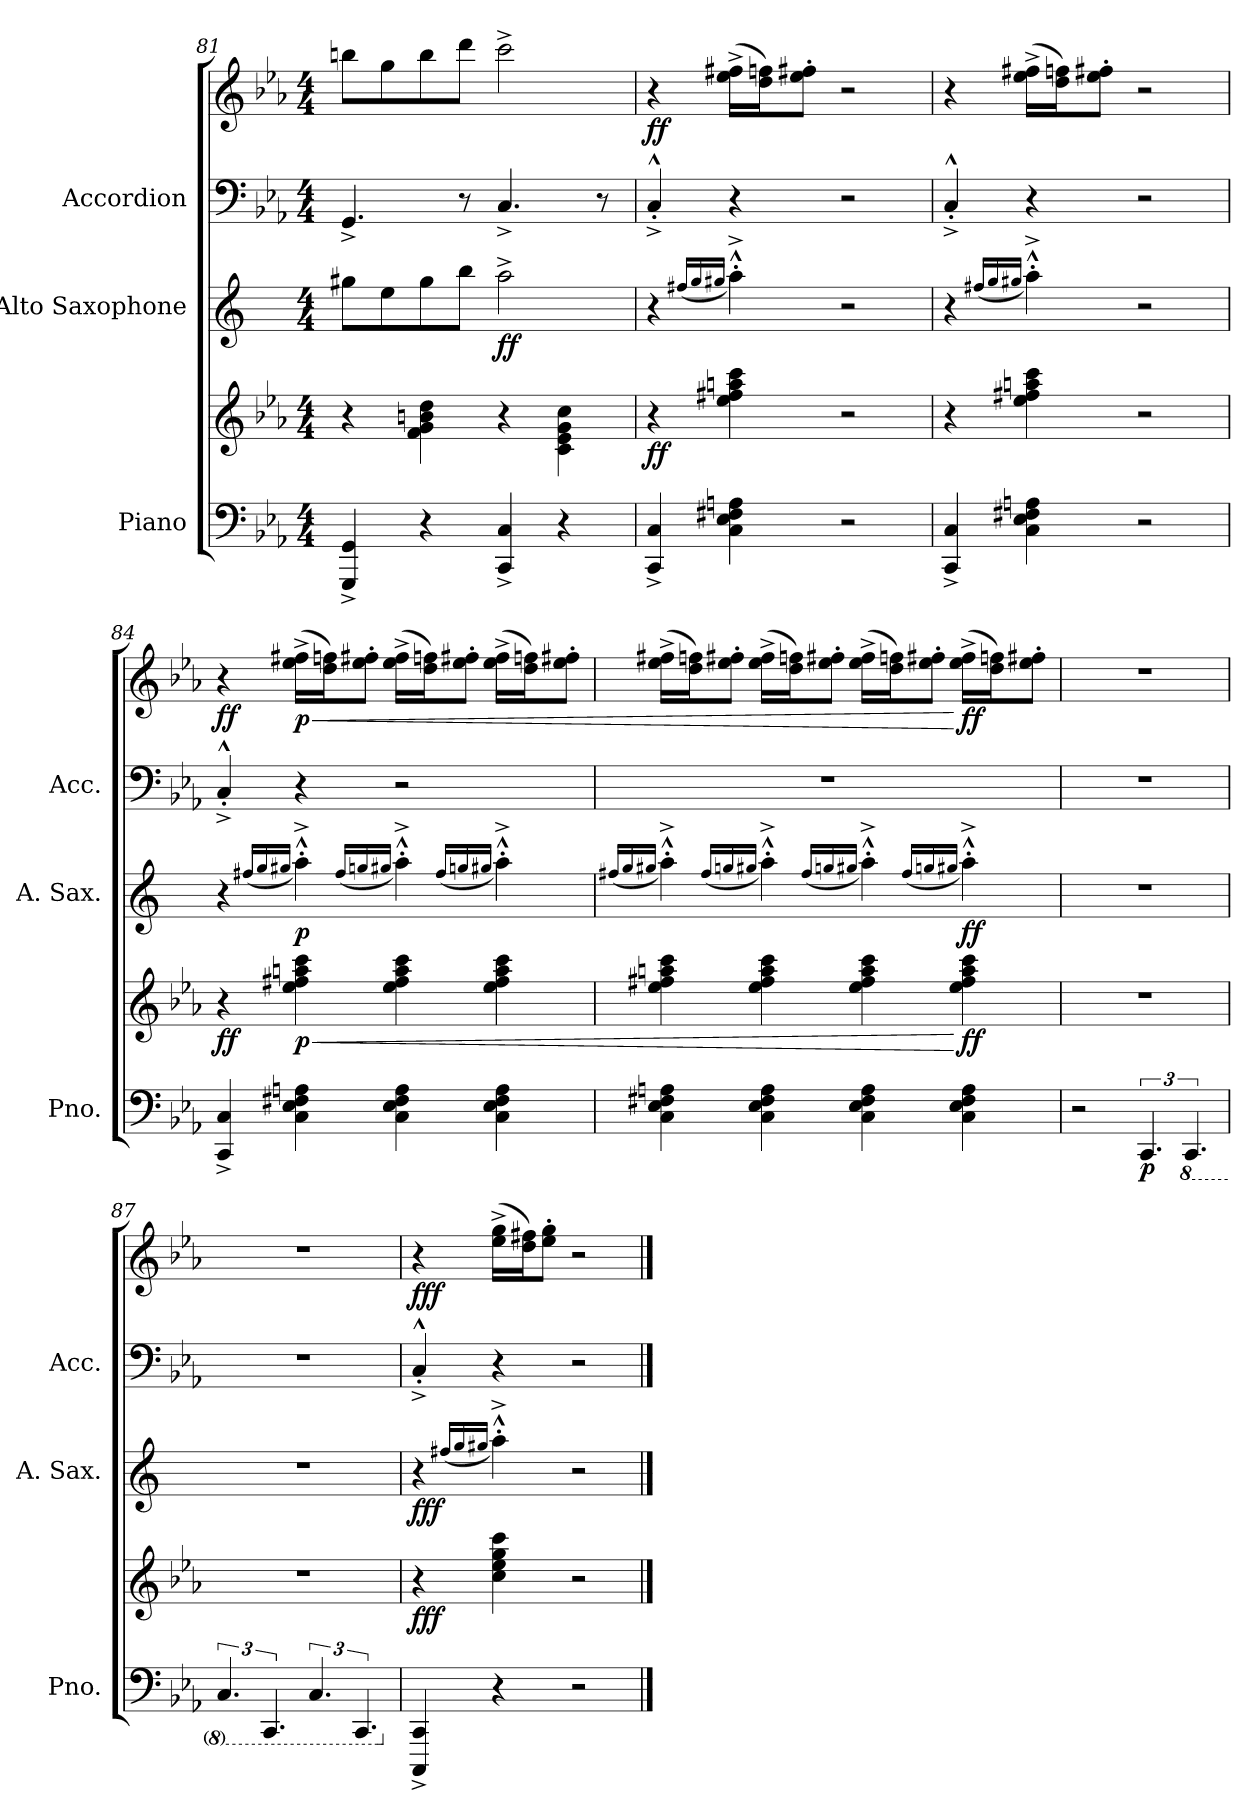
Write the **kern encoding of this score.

**kern	**kern	**dynam	**kern	**dynam	**kern	**kern	**dynam
*part3	*part3	*part3	*part2	*part2	*part1	*part1	*part1
*staff5	*staff4	*staff4/5	*staff3	*staff3	*staff2	*staff1	*staff1/2
*I"Piano	*	*	*I"Alto Saxophone	*	*I"Accordion	*	*
*I'Pno.	*	*	*I'A. Sax.	*	*I'Acc.	*	*
*clefF4	*clefG2	*	*clefG2	*	*clefF4	*clefG2	*
*	*	*	*ITrd5c9	*	*	*	*
*k[b-e-a-]	*k[b-e-a-]	*	*k[b-e-a-]	*	*k[b-e-a-]	*k[b-e-a-]	*
*M4/4	*M4/4	*	*M4/4	*	*M4/4	*M4/4	*
=81	=81	=81	=81	=81	=81	=81	=81
4GGG/^ 4GG/^	4r	.	8bn\L	.	4.GG^/	8bbn\L	.
.	.	.	8g\	.	.	8gg\	.
4r	4f\ 4g\ 4bn\ 4dd\	.	8b\	.	.	8bb\	.
.	.	.	8dd\J	.	8r	8ddd\J	.
!	!	!	!	!LO:DY:b	!	!	!
4CC/^ 4C/^	4r	.	2cc^\	ff	4.C^/	2ccc^\	.
4r	4c\ 4e-\ 4g\ 4cc\	.	.	.	.	.	.
.	.	.	.	.	8r	.	.
!!LO:LB:g=z
=82	=82	=82	=82	=82	=82	=82	=82
!	!	!LO:DY:b	!	!	!	!	!LO:DY:b
4CC/^ 4C/^	4r	ff	4r	.	4C'^^^/	4r	ff
.	.	.	(<16qan/LL	.	.	.	.
.	.	.	16qb-/	.	.	.	.
.	.	.	16qbn/JJ	.	.	.	.
4C\ 4E-\ 4F#X\ 4An\	4ee-\ 4ff#X\ 4aan\ 4ccc\	.	4cc'^^^\)	.	4r	(>16ee-\^ 16ff#X\^LL	.
.	.	.	.	.	.	16dd\ 16ffn\J)	.
.	.	.	.	.	.	8ee-\' 8ff#X\'J	.
2r	2r	.	2r	.	2r	2r	.
=83	=83	=83	=83	=83	=83	=83	=83
4CC/^ 4C/^	4r	.	4r	.	4C'^^^/	4r	.
.	.	.	(<16qan/LL	.	.	.	.
.	.	.	16qb-/	.	.	.	.
.	.	.	16qbn/JJ	.	.	.	.
4C\ 4E-\ 4F#X\ 4An\	4ee-\ 4ff#X\ 4aan\ 4ccc\	.	4cc'^^^\)	.	4r	(>16ee-\^ 16ff#X\^LL	.
.	.	.	.	.	.	16dd\ 16ffn\J)	.
.	.	.	.	.	.	8ee-\' 8ff#X\'J	.
2r	2r	.	2r	.	2r	2r	.
=84	=84	=84	=84	=84	=84	=84	=84
!	!	!LO:DY:b	!	!	!	!	!LO:DY:b
4CC/^ 4C/^	4r	ff	4r	.	4C'^^^/	4r	ff
.	.	.	(<16qan/LL	.	.	.	.
.	.	.	16qb-/	.	.	.	.
.	.	.	16qbn/JJ	.	.	.	.
!	!	!LO:HP:b	!	!	!	!	!LO:HP:b
!	!	!LO:DY:n=1:b	!	!LO:DY:b	!	!	!LO:DY:n=1:b
4C\ 4E-\ 4F#X\ 4An\	4ee-\ 4ff#X\ 4aan\ 4ccc\	< p	4cc'^^^\)	p	4r	(>16ee-\^ 16ff#X\^LL	< p
.	.	.	.	.	.	16dd\ 16ffn\J)	.
.	.	.	.	.	.	8ee-\' 8ff#X\'J	.
.	.	.	(<16qa/LL	.	.	.	.
.	.	.	16qb-X/	.	.	.	.
.	.	.	16qbn/JJ	.	.	.	.
4C\ 4E-\ 4F#\ 4A\	4ee-\ 4ff#\ 4aa\ 4ccc\	.	4cc'^^^\)	.	2r	(>16ee-\^ 16ff#\^LL	.
.	.	.	.	.	.	16dd\ 16ffn\J)	.
.	.	.	.	.	.	8ee-\' 8ff#X\'J	.
.	.	.	(<16qa/LL	.	.	.	.
.	.	.	16qb-X/	.	.	.	.
.	.	.	16qbn/JJ	.	.	.	.
4C\ 4E-\ 4F#\ 4A\	4ee-\ 4ff#\ 4aa\ 4ccc\	.	4cc'^^^\)	.	.	(>16ee-\^ 16ff#\^LL	.
.	.	.	.	.	.	16dd\ 16ffn\J)	.
.	.	.	.	.	.	8ee-\' 8ff#X\'J	.
!!LO:PB:g=z
=85	=85	=85	=85	=85	=85	=85	=85
.	.	.	(<16qan/LL	.	.	.	.
.	.	.	16qb-/	.	.	.	.
.	.	.	16qbn/JJ	.	.	.	.
4C\ 4E-\ 4F#X\ 4An\	4ee-\ 4ff#X\ 4aan\ 4ccc\	.	4cc'^^^\)	.	1r	(>16ee-\^ 16ff#X\^LL	.
.	.	.	.	.	.	16dd\ 16ffn\J)	.
.	.	.	.	.	.	8ee-\' 8ff#X\'J	.
.	.	.	(<16qa/LL	.	.	.	.
.	.	.	16qb-X/	.	.	.	.
.	.	.	16qbn/JJ	.	.	.	.
4C\ 4E-\ 4F#\ 4A\	4ee-\ 4ff#\ 4aa\ 4ccc\	.	4cc'^^^\)	.	.	(>16ee-\^ 16ff#\^LL	.
.	.	.	.	.	.	16dd\ 16ffn\J)	.
.	.	.	.	.	.	8ee-\' 8ff#X\'J	.
.	.	.	(<16qa/LL	.	.	.	.
.	.	.	16qb-X/	.	.	.	.
.	.	.	16qbn/JJ	.	.	.	.
4C\ 4E-\ 4F#\ 4A\	4ee-\ 4ff#\ 4aa\ 4ccc\	.	4cc'^^^\)	.	.	(>16ee-\^ 16ff#\^LL	.
.	.	.	.	.	.	16dd\ 16ffn\J)	.
.	.	.	.	.	.	8ee-\' 8ff#X\'J	.
.	.	.	(<16qa/LL	.	.	.	.
.	.	.	16qb-X/	.	.	.	.
.	.	.	16qbn/JJ	.	.	.	.
!	!	!LO:DY:n=1:b	!	!LO:DY:b	!	!	!LO:DY:n=1:b
4C\ 4E-\ 4F#\ 4A\	4ee-\ 4ff#\ 4aa\ 4ccc\	[ ff	4cc'^^^\)	ff	.	(>16ee-\^ 16ff#\^LL	[ ff
.	.	.	.	.	.	16dd\ 16ffn\J)	.
.	.	.	.	.	.	8ee-\' 8ff#X\'J	.
=86	=86	=86	=86	=86	=86	=86	=86
2r	1r	.	1r	.	1r	1r	.
!	!	!LO:DY:b=2	!	!	!	!	!
6.CC/	.	p	.	.	.	.	.
*8ba	*	*	*	*	*	*	*
6.CCC/	.	.	.	.	.	.	.
=87	=87	=87	=87	=87	=87	=87	=87
6.CC/	1r	.	1r	.	1r	1r	.
6.CCC/	.	.	.	.	.	.	.
6.CC/	.	.	.	.	.	.	.
6.CCC/	.	.	.	.	.	.	.
=88	=88	=88	=88	=88	=88	=88	=88
*X8ba	*	*	*	*	*	*	*
!	!	!LO:DY:b	!	!LO:DY:b	!	!	!LO:DY:b
4CCC/^ 4CC/^	4r	fff	4r	fff	4C'^^^/	4r	fff
.	.	.	(<16qan/LL	.	.	.	.
.	.	.	16qb-/	.	.	.	.
.	.	.	16qbn/JJ	.	.	.	.
4r	4cc\ 4ee-\ 4gg\ 4ccc\	.	4cc'^^^\)	.	4r	(>16ee-\^ 16gg\^LL	.
.	.	.	.	.	.	16dd\ 16ff#X\J)	.
.	.	.	.	.	.	8ee-\' 8gg\'J	.
2r	2r	.	2r	.	2r	2r	.
==	==	==	==	==	==	==	==
*-	*-	*-	*-	*-	*-	*-	*-
